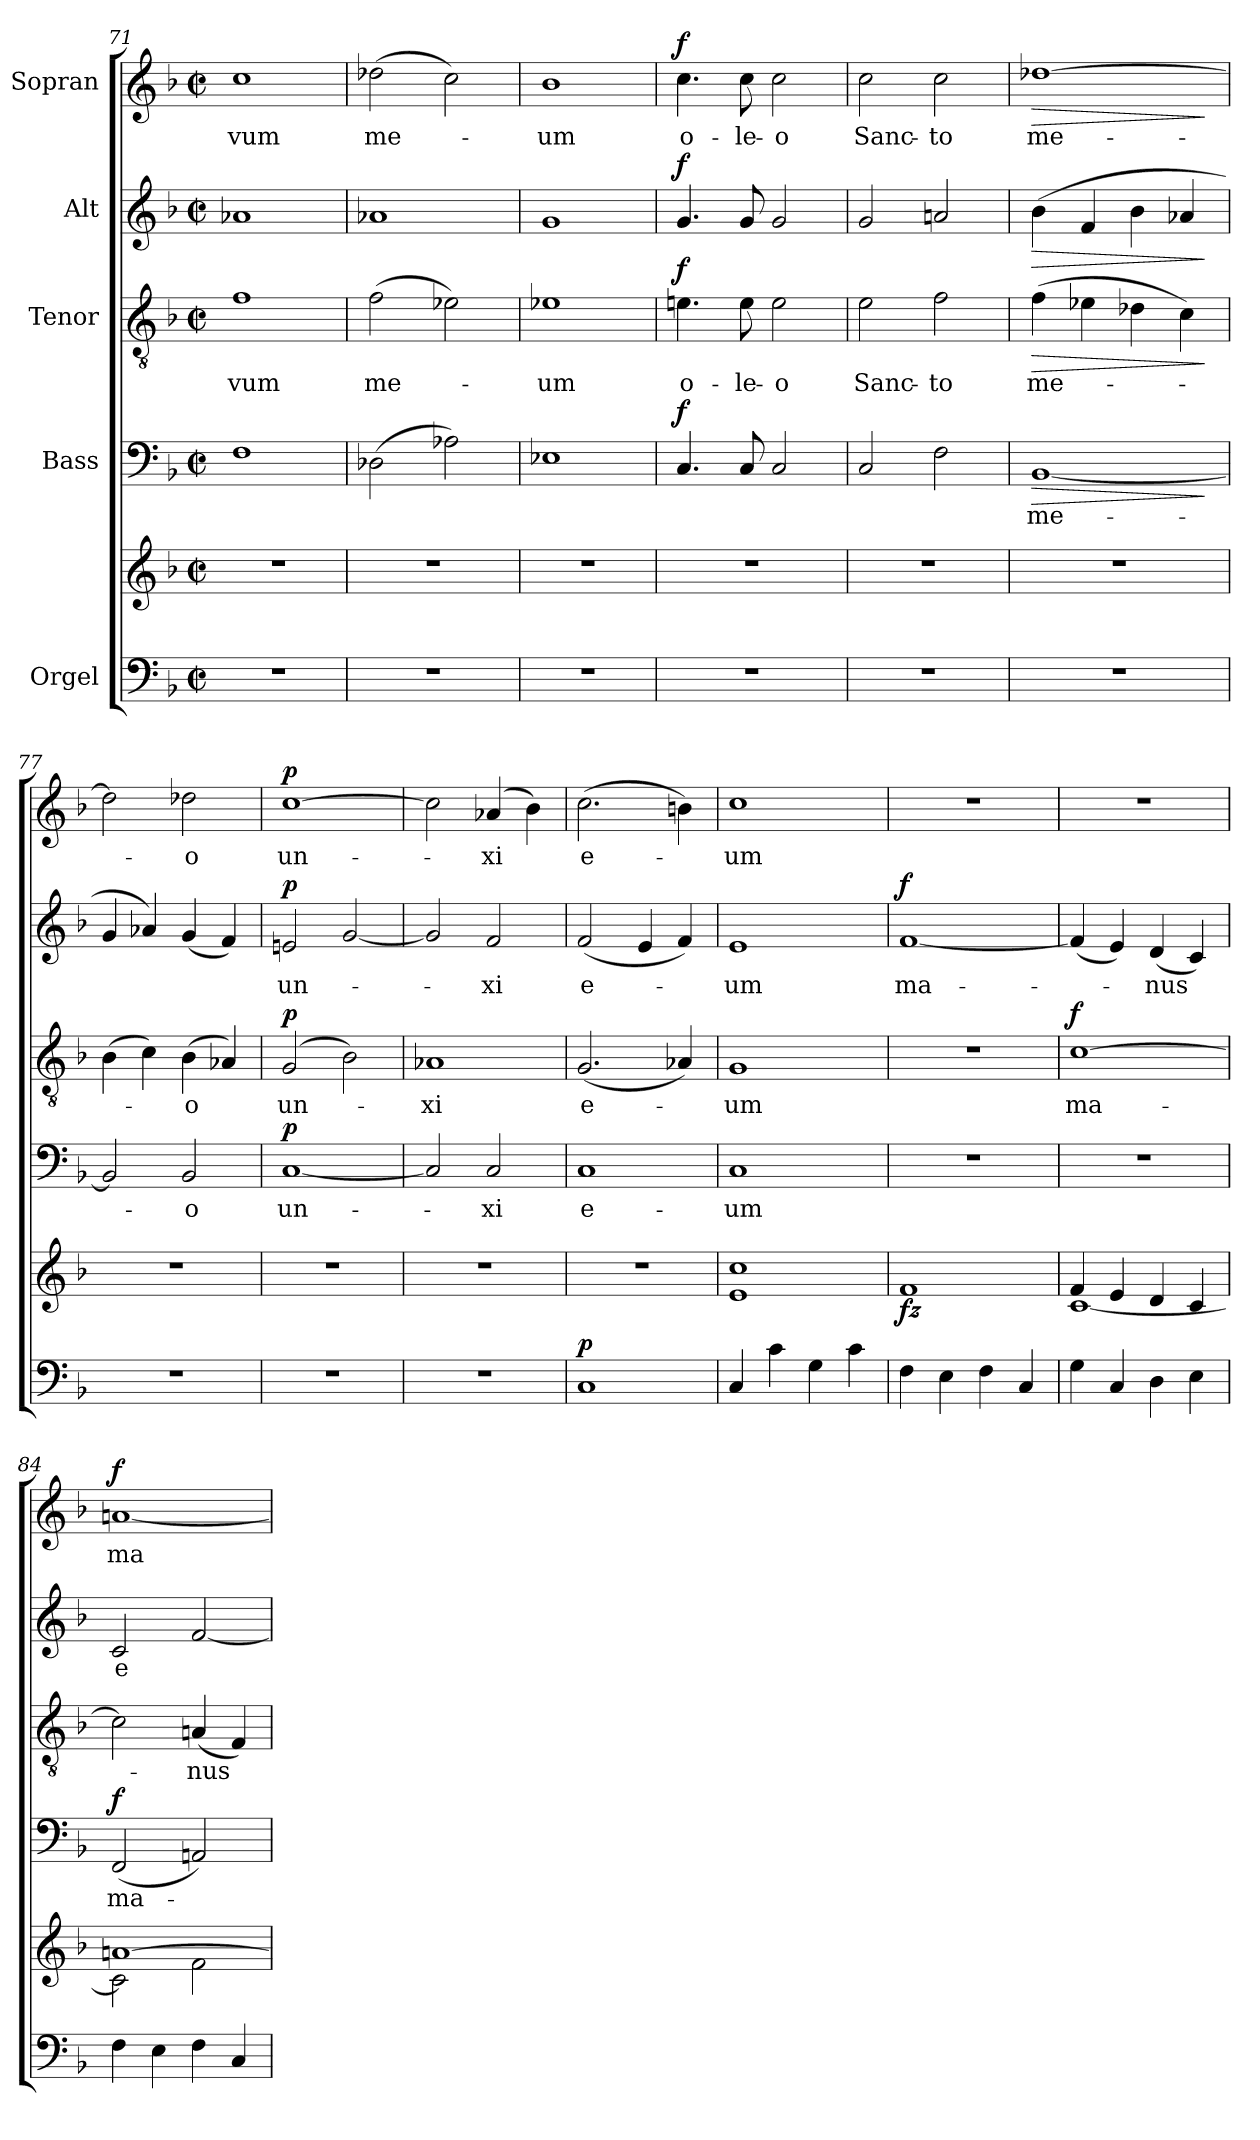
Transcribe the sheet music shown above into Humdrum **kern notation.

**kern	**kern	**dynam	**kern	**text	**dynam	**kern	**text	**dynam	**kern	**text	**dynam	**kern	**text	**dynam
*part5	*part5	*part5	*part4	*part4	*part4	*part3	*part3	*part3	*part2	*part2	*part2	*part1	*part1	*part1
*staff6	*staff5	*staff5/6	*staff4	*staff4	*staff4	*staff3	*staff3	*staff3	*staff2	*staff2	*staff2	*staff1	*staff1	*staff1
*I"Orgel	*	*	*I"Bass	*	*	*I"Tenor	*	*	*I"Alt	*	*	*I"Sopran	*	*
*clefF4	*clefG2	*	*clefF4	*	*	*clefGv2	*	*	*clefG2	*	*	*clefG2	*	*
*k[b-]	*k[b-]	*	*k[b-]	*	*	*k[b-]	*	*	*k[b-]	*	*	*k[b-]	*	*
*M2/2	*M2/2	*	*M2/2	*	*	*M2/2	*	*	*M2/2	*	*	*M2/2	*	*
*met(c|)	*met(c|)	*	*met(c|)	*	*	*met(c|)	*	*	*met(c|)	*	*	*met(c|)	*	*
=71	=71	=71	=71	=71	=71	=71	=71	=71	=71	=71	=71	=71	=71	=71
1r	1r	.	1F	.	.	1f	-vum	.	1a-X	.	.	1cc	-vum	.
=72	=72	=72	=72	=72	=72	=72	=72	=72	=72	=72	=72	=72	=72	=72
1r	1r	.	(>2D-X\	.	.	(>2f\	me-	.	1a-X	.	.	(>2dd-X\	me-	.
.	.	.	2A-X\)	.	.	2e-X\)	.	.	.	.	.	2cc\)	.	.
=73	=73	=73	=73	=73	=73	=73	=73	=73	=73	=73	=73	=73	=73	=73
1r	1r	.	1E-X	.	.	1e-X	-um	.	1g	.	.	1b-	-um	.
=74	=74	=74	=74	=74	=74	=74	=74	=74	=74	=74	=74	=74	=74	=74
!	!	!	!	!	!LO:DY:a	!	!	!LO:DY:a	!	!	!LO:DY:a	!	!	!LO:DY:a
1r	1r	.	4.C/	.	f	4.en\	o-	f	4.g/	.	f	4.cc\	o-	f
.	.	.	8C/	.	.	8e\	-le-	.	8g/	.	.	8cc\	-le-	.
.	.	.	2C/	.	.	2e\	-o	.	2g/	.	.	2cc\	-o	.
=75	=75	=75	=75	=75	=75	=75	=75	=75	=75	=75	=75	=75	=75	=75
1r	1r	.	2C/	.	.	2e\	Sanc-	.	2g/	.	.	2cc\	Sanc-	.
.	.	.	2F\	.	.	2f\	-to	.	2an/	.	.	2cc\	-to	.
!!LO:PB:g=z
=76	=76	=76	=76	=76	=76	=76	=76	=76	=76	=76	=76	=76	=76	=76
!	!	!	!	!	!LO:HP:b	!	!	!LO:HP:b	!	!	!LO:HP:b	!	!	!LO:HP:b
1r	1r	.	[1BB-	me-	>	(4f\	me-	>	(>4b-\	.	>	[1dd-X	me-	>
.	.	.	.	.	.	4e-X\	.	.	4f/	.	.	.	.	.
.	.	.	.	.	.	4d-X\	.	.	4b-\	.	.	.	.	.
.	.	.	.	.	.	4c\)	.	.	4a-X/	.	.	.	.	.
.	.	.	.	.	]	.	.	]	.	.	]	.	.	]
=77	=77	=77	=77	=77	=77	=77	=77	=77	=77	=77	=77	=77	=77	=77
1r	1r	.	2BB-/]	.	.	(4B-\	.	.	4g/	.	.	2dd-\]	.	.
.	.	.	.	.	.	4c\)	.	.	4a-X/)	.	.	.	.	.
.	.	.	2BB-/	-o	.	(>4B-\	-o	.	(4g/	.	.	2dd-X\	-o	.
.	.	.	.	.	.	4A-X/)	.	.	4f/)	.	.	.	.	.
=78	=78	=78	=78	=78	=78	=78	=78	=78	=78	=78	=78	=78	=78	=78
!	!	!	!	!	!LO:DY:a	!	!	!LO:DY:a	!	!	!LO:DY:a	!	!	!LO:DY:a
1r	1r	.	[1C	un-	p	(>2G/	un-	p	2en/	un-	p	[1cc	un-	p
.	.	.	.	.	.	2B-\)	.	.	[2g/	.	.	.	.	.
=79	=79	=79	=79	=79	=79	=79	=79	=79	=79	=79	=79	=79	=79	=79
1r	1r	.	2C/]	.	.	1A-X	-xi	.	2g/]	.	.	2cc\]	.	.
.	.	.	2C/	-xi	.	.	.	.	2f/	-xi	.	(>4a-X/	-xi	.
.	.	.	.	.	.	.	.	.	.	.	.	4b-\)	.	.
=80	=80	=80	=80	=80	=80	=80	=80	=80	=80	=80	=80	=80	=80	=80
!	!	!LO:DY:a=2	!	!	!	!	!	!	!	!	!	!	!	!
1C	1r	p	1C	e-	.	(2.G/	e-	.	(2f/	e-	.	(>2.cc\	e-	.
.	.	.	.	.	.	.	.	.	4e/	.	.	.	.	.
.	.	.	.	.	.	4A-X/)	.	.	4f/)	.	.	4bn\)	.	.
=81	=81	=81	=81	=81	=81	=81	=81	=81	=81	=81	=81	=81	=81	=81
4C/	1e 1cc	.	1C	-um	.	1G	-um	.	1e	-um	.	1cc	-um	.
4c\	.	.	.	.	.	.	.	.	.	.	.	.	.	.
4G\	.	.	.	.	.	.	.	.	.	.	.	.	.	.
4c\	.	.	.	.	.	.	.	.	.	.	.	.	.	.
=82	=82	=82	=82	=82	=82	=82	=82	=82	=82	=82	=82	=82	=82	=82
!	!	!LO:DY:b	!	!	!	!	!	!	!	!	!LO:DY:a	!	!	!
4F\	1f	fz	1r	.	.	1r	.	.	[1f	ma-	f	1r	.	.
4E\	.	.	.	.	.	.	.	.	.	.	.	.	.	.
4F\	.	.	.	.	.	.	.	.	.	.	.	.	.	.
4C/	.	.	.	.	.	.	.	.	.	.	.	.	.	.
=83	=83	=83	=83	=83	=83	=83	=83	=83	=83	=83	=83	=83	=83	=83
*	*^	*	*	*	*	*	*	*	*	*	*	*	*	*
!	!	!	!	!	!	!	!	!	!LO:DY:a	!	!	!	!	!	!
4G\	4f/	[1c	.	1r	.	.	[1c	ma-	f	(4f/]	.	.	1r	.	.
4C/	4e/	.	.	.	.	.	.	.	.	4e/)	.	.	.	.	.
4D\	4d/	.	.	.	.	.	.	.	.	(>4d/	-nus	.	.	.	.
4E\	4c/	.	.	.	.	.	.	.	.	4c/)	.	.	.	.	.
=84	=84	=84	=84	=84	=84	=84	=84	=84	=84	=84	=84	=84	=84	=84	=84
!	!	!	!LO:DY:b=2	!	!	!	!	!	!	!	!	!	!	!	!
!	!	!	!LO:DY:n=1:a	!	!	!LO:DY:a	!	!	!	!	!	!	!	!	!LO:DY:a
4F\	[1an	2c\]	mf f	(>2FF/	ma-	f	2c\]	.	.	2c/	e	.	[1an	ma-	f
4E\	.	.	.	.	.	.	.	.	.	.	.	.	.	.	.
4F\	.	2f\	.	2AAn/)	.	.	(4An/	-nus	.	[2f/	-	.	.	.	.
4C/	.	.	.	.	.	.	4F/)	.	.	.	.	.	.	.	.
*	*v	*v	*	*	*	*	*	*	*	*	*	*	*	*	*
=	=	=	=	=	=	=	=	=	=	=	=	=	=	=
*-	*-	*-	*-	*-	*-	*-	*-	*-	*-	*-	*-	*-	*-	*-
